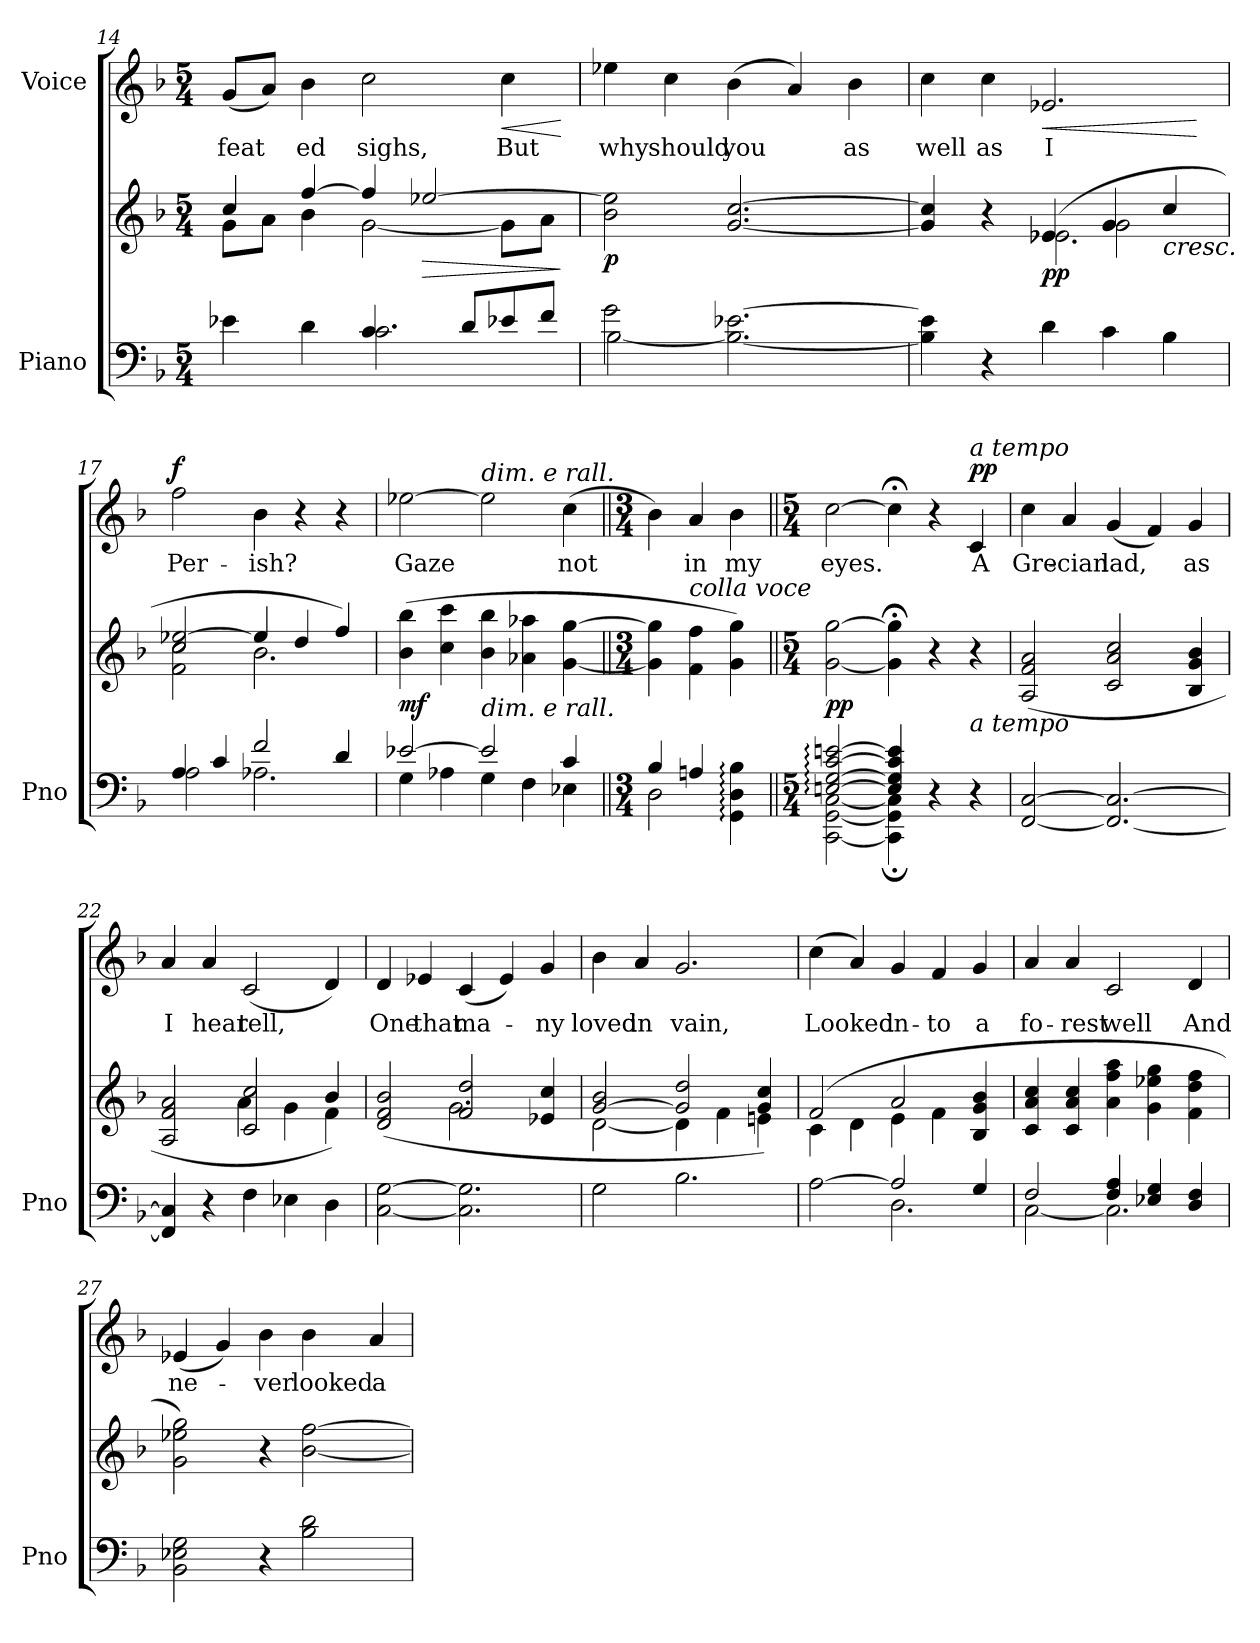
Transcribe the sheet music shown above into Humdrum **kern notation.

**kern	**kern	**dynam	**kern	**text	**dynam
*part2	*part2	*part2	*part1	*part1	*part1
*staff3	*staff2	*staff2/3	*staff1	*staff1	*staff1
*I"Piano	*	*	*I"Voice	*	*
*I'Pno	*	*	*	*	*
*clefF4	*clefG2	*	*clefG2	*	*
*k[b-]	*k[b-]	*	*k[b-]	*	*
*M5/4	*M5/4	*	*M5/4	*	*
=14	=14	=14	=14	=14	=14
*^	*^	*	*	*	*
4e-X\	2ryy	4cc/	8g\L	.	(8g/L	-feat	.
.	.	.	8a\J	.	8a/J)	.	.
4d\	.	[4ff/	4b-\	.	4b-\	ed	.
4.c/	2.c\	4ff/]	[2g\	.	2cc\	sighs,	.
!	!	!	!	!LO:HP:b	!	!	!
.	.	[2ee-X/	.	>	.	.	.
8d/L	.	.	.	.	.	.	.
!	!	!	!	!	!	!	!LO:HP:b
8e-X/	.	.	8g\L]	.	4cc\	But	<
8f/J	.	.	8a\J	.	.	.	.
*v	*v	*	*	*	*	*	*
*	*v	*v	*	*	*	*
.	.	]	.	.	[
=15	=15	=15	=15	=15	=15
*^	*	*	*	*	*
!	!	!	!LO:DY:b	!	!	!
2g\	[2B-\	2b-\ 2ee-\]	p	4ee-X\	why	.
.	.	.	.	4cc\	should	.
2.B-\_ [2.e-X\	2.ryy	[2.g/ [2.cc/	.	(4b-\	you	.
.	.	.	.	4a/)	.	.
.	.	.	.	4b-\	as	.
*v	*v	*	*	*	*	*
=16	=16	=16	=16	=16	=16
*	*^	*	*	*	*
*	*	*^	*	*	*	*
4B-\] 4e-\]	4g/] 4cc/]	2ryy	2.ryy	.	4cc\	well	.
4r	4r	.	.	.	4cc\	as	.
!	!	!	!	!LO:DY:b	!	!	!LO:HP:b
4d\	(4e-X/	2.e-\	.	pp	2.e-X/	I	<
4c\	4g/	.	2g\	.	.	.	.
!	!LO:TX:b:i:t=cresc.	!	!	!	!	!	!
4B-\	4cc/	.	.	.	.	.	.
*	*v	*v	*v	*	*	*	*
.	.	.	.	.	[
=17	=17	=17	=17	=17	=17
*^	*^	*	*	*	*
!	!	!	!	!	!	!	!LO:DY:a
4A/	2A\	2cc/ [2ee-X/	2f\ 2cc\	.	2ff\	Per-	f
4c/	.	.	.	.	.	.	.
2f/	2.A-X\	4ee-/]	2.b-\	.	4b-\	-ish?	.
.	.	4dd/	.	.	4r	.	.
4d/	.	4ff/)	.	.	4r	.	.
*	*	*v	*v	*	*	*	*
=18	=18	=18	=18	=18	=18	=18
!	!	!	!LO:DY:b	!	!	!
[2e-X/	4G\	(4b-\ 4bb-\	mf	[2ee-X\	Gaze	.
.	4A-X\	4cc\ 4ccc\	.	.	.	.
!	!	!	!	!LO:TX:a:i:t=dim. e rall.	!	!
!	!	!LO:TX:b:i:t=dim. e rall.	!	!	!	!
2e-/]	4G\	4b-\ 4bb-\	.	2ee-\]	.	.
.	4F\	4a-X\ 4aa-X\	.	.	.	.
4c/	4E-X\	[4g\ [4gg\	.	(4cc\	not	.
=19||	=19||	=19||	=19||	=19||	=19||	=19||
*M3/4	*	*M3/4	*	*M3/4	*	*
4B-/	2D\	4g\] 4gg\]	.	4b-\)	.	.
!	!	!LO:TX:i:t=colla voce	!	!	!	!
4An/	.	4f\ 4ff\	.	4a/	in	.
4GG\:: 4D\:: 4B-\::	4ryy	4g\ 4gg\)	.	4b-\	my	.
=20||	=20||	=20||	=20||	=20||	=20||	=20||
*M5/4	*	*M5/4	*	*M5/4	*	*
!	!	!	!LO:DY:b	!	!	!
[2En/:: [2G/:: [2c/:: [2en/::	[2CC\ [2GG\ [2C\	[2g\ [2gg\	pp	[2cc\	eyes.	.
4E/] 4G/] 4c/] 4e/]	4CC\]; 4GG\]; 4C\];	4g\];< 4gg\];<	.	4cc;<\]	.	.
4r	2ryy	4r	.	4r	.	.
!	!	!	!	!LO:TX:a:i:t=a tempo	!	!
!	!	!LO:TX:b:i:t=a tempo	!	!	!	!
!	!	!	!	!	!	!LO:DY:a
4r	.	4r	.	4c/	A	pp
*v	*v	*	*	*	*	*
=21	=21	=21	=21	=21	=21
!	!	!LO:DY:b	!	!	!
!	!	!LO:DY:n=1:b	!	!	!
[2FF/ [2C/	(2A/ 2f/ 2a/	pp other-dynamics	4cc\	Gre-	.
.	.	.	4a/	-cian	.
2.FF/_ 2.C/_	2c/ 2a/ 2cc/	.	(4g/	lad,	.
.	.	.	4f/)	.	.
.	4B-/ 4g/ 4b-/	.	4g/	as	.
=22	=22	=22	=22	=22	=22
*	*^	*	*	*	*
4FF/] 4C/]	2A/ 2f/ 2a/	2ryy	.	4a/	I	.
4r	.	.	.	4a/	hear	.
4F\	2c/ 2cc/	4a\	.	(2c/	tell,	.
4E-X\	.	4g\	.	.	.	.
4D\	4b-/)	4f\	.	4d/)	.	.
=23	=23	=23	=23	=23	=23	=23
[2C\ [2G\	(2d/ 2f/ 2b-/	2ryy	.	4d/	One	.
.	.	.	.	4e-X/	that	.
2.C\] 2.G\]	2f/ 2dd/	2.g\	.	(4c/	ma-	.
.	.	.	.	4e-/)	.	.
.	4e-X/ 4cc/	.	.	4g/	-ny	.
=24	=24	=24	=24	=24	=24	=24
2G\	[2g/ 2b-/	[2d\	.	4b-\	loved	.
.	.	.	.	4a/	in	.
2.B-\	2g/] 2dd/	4d\]	.	2.g/	vain,	.
.	.	4f\	.	.	.	.
.	4g/ 4cc/)	4en\	.	.	.	.
=25	=25	=25	=25	=25	=25	=25
*^	*	*	*	*	*	*
!	!	!	!	!	!	!	!LO:DY:a
!	!	!	!	!	!	!	!LO:DY:n=1:a
[>2A\	2ryy	(2f/	4c\	.	(4cc\	Looked	other-dynamics pp
.	.	.	4d\	.	4a/)	.	.
2A/]	2.D\	2a/	4e\	.	4g/	in-	.
.	.	.	4f\	.	4f/	-to	.
4G/	.	4B-/ 4g/ 4b-/	4ryy	.	4g/	a	.
*	*	*v	*v	*	*	*	*
=26	=26	=26	=26	=26	=26	=26
2F/	[2C\	4c/ 4a/ 4cc/	.	4a/	fo-	.
.	.	4c/ 4a/ 4cc/	.	4a/	-rest	.
4F/ 4A/	2.C\]	4a\ 4ff\ 4aa\	.	2c/	well	.
4E-X/ 4G/	.	4g\ 4ee-X\ 4gg\	.	.	.	.
4D/ 4F/	.	4f\ 4dd\ 4ff\	.	4d/	And	.
*v	*v	*	*	*	*	*
=27	=27	=27	=27	=27	=27
2BB-\ 2E-X\ 2G\	2g\ 2ee-X\ 2gg\)	.	(4e-X/	ne-	.
.	.	.	4g/)	.	.
4r	4r	.	4b-\	-ver	.
2B-\ 2d\	[2b-\ [>2ff\	.	4b-\	looked	.
.	.	.	4a/	a-	.
=	=	=	=	=	=
*-	*-	*-	*-	*-	*-
